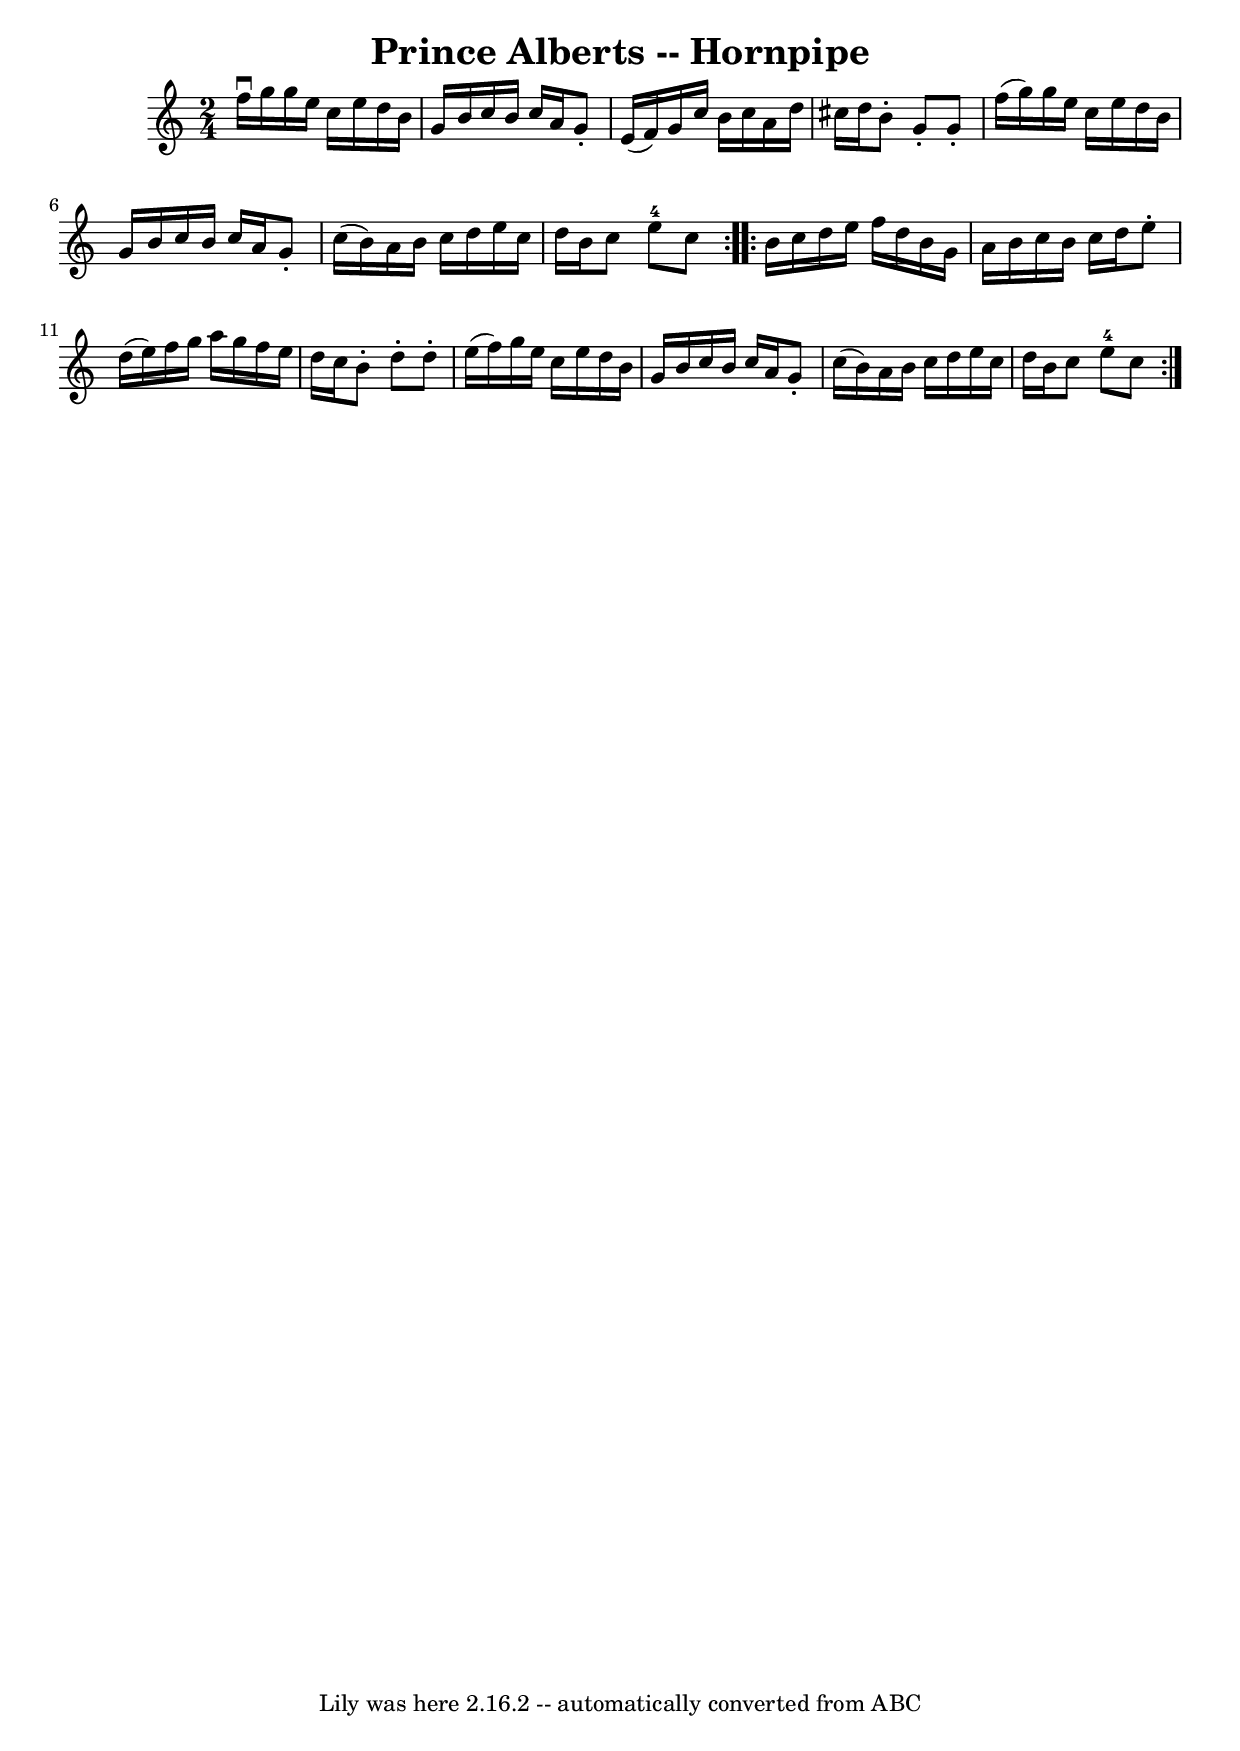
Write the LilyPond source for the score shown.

\version "2.16.2"
\include "Mammoth.ily"
\header {
  %% book = "Cole's 1000 Fiddle Tunes"
 crossRefNumber = "1"
 footnotes = ""
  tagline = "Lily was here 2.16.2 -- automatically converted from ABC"
  title = "Prince Alberts -- Hornpipe"

}
voicedefault =  {



  \repeat volta 2 {

    \time 2/4 
    \key c \major f''16^\downbow g''16   |
 g''16 e''16 c''16 e''16 d''16 b'16 g'16 b'16   |
 c''16 b'16 c''16 a'16 g'8-. e'16 (f'16)  |
 g'16 c''16 b'16 c''16 a'16 d''16 cs''16 d''16   |
 b'8-. g'8-. g'8-. f''16 (g''16)  |
 g''16 e''16 c''16 e''16 d''16 b'16 g'16 b'16   |
 c''16 b'16 c''16 a'16 g'8-. c''16 (b'16)  |
 a'16 b'16 c''16 d''16 e''16 c''16 d''16 b'16   |
 c''8 e''8-4 c''8  
  }     
  \repeat volta 2 {
 b'16 c''16   |
 d''16 e''16 f''16 d''16 b'16 g'16 a'16 b'16   |
 c''16 b'16 c''16 d''16 e''8-. d''16 ( e''16)  |
 f''16 g''16 a''16 g''16 f''16 e''16 d''16 c''16   |
 b'8-. d''8-. d''8-. e''16 (f''16)  |
 g''16 e''16 c''16 e''16 d''16 b'16 g'16 b'16   |
 c''16 b'16 c''16 a'16 g'8-. c''16 (b'16)  |
 a'16 b'16 c''16 d''16 e''16 c''16 d''16 b'16   |
 c''8 e''8-4 c''8  
  }   

}

\score{
  <<

    \context Staff="default"
    {
      \voicedefault 
      
    }

  >>
  \layout {
    
  }
  \midi {
  }

}
